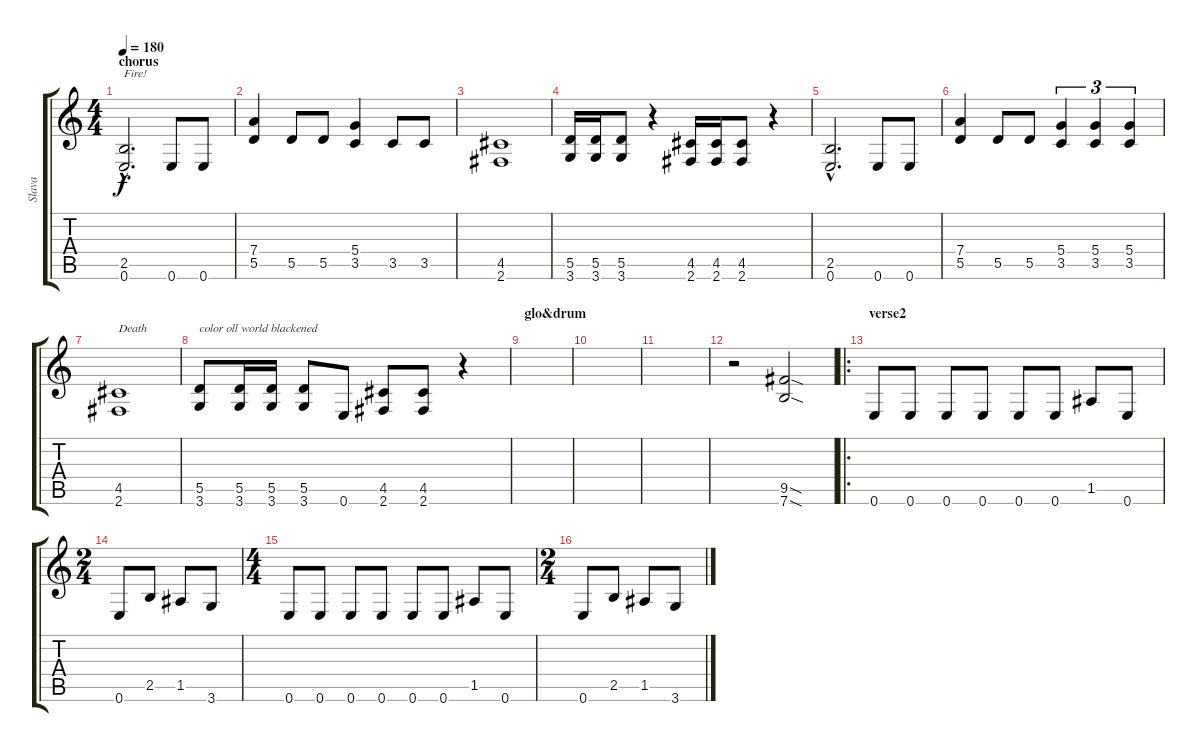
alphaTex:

\track ("Slava" "Slava") {instrument distortionguitar}
\staff {score tabs}
\tuning (E4 B3 G3 D3 A2 E2) {hide}
\ts (4 4)
\section ("" "chorus")
\tempo 180
\clef g2
\ks c
(2.5{hac} 0.6{hac}).2{d txt "Fire!" dy f} 0.6.8 0.6.8 |
(7.4 5.5).4 5.5.8 5.5.8 (5.4 3.5).4 3.5.8 3.5.8 |
(4.5 2.6).1 |
(5.5 3.6).16 (5.5 3.6).16 (5.5 3.6).8 r.4 (4.5 2.6).16 (4.5 2.6).16 (4.5 2.6).8 r.4 |
(2.5{hac} 0.6{hac}).2{d} 0.6.8 0.6.8 |
(7.4 5.5).4 5.5.8 5.5.8 (5.4 3.5).4{tu (3 2)} (5.4 3.5).4{tu (3 2)} (5.4 3.5).4{tu (3 2)} |
(4.5 2.6).1{txt "Death"} |
(5.5 3.6).8{txt "color oll world blackened"} (5.5 3.6).16 (5.5 3.6).16 (5.5 3.6).8 0.6.8 (4.5 2.6).8 (4.5 2.6).8 r.4 |
\section ("" "glo&drum")
|
|
|
r.2 (9.5{sod} 7.6{sod}).2 |
\ro
\section ("" "verse2")
0.6.8 0.6.8 0.6.8 0.6.8 0.6.8 0.6.8 1.5.8 0.6.8 |
\ts (2 4)
0.6.8 2.5.8 1.5.8 3.6.8 |
\ts (4 4)
0.6.8 0.6.8 0.6.8 0.6.8 0.6.8 0.6.8 1.5.8 0.6.8 |
\ts (2 4)
0.6.8 2.5.8 1.5.8 3.6.8
